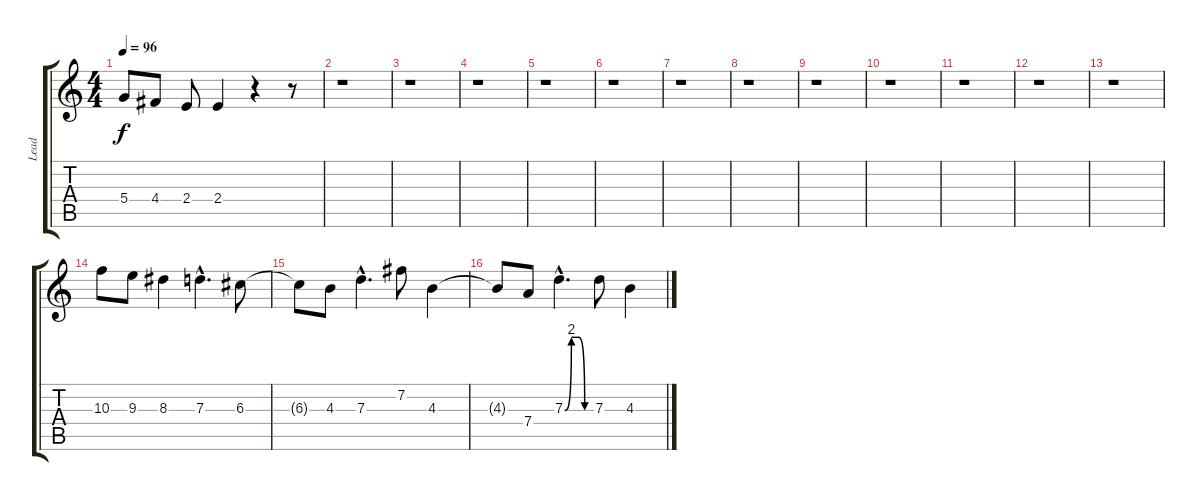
\track ("Lead" "Lead") {instrument distortionguitar}
\staff {score tabs}
\tuning (E4 B3 G3 D3 A2 E2) {hide}
\ts (4 4)
\tempo 96
\clef g2
\ks c
5.4.8{dy f} 4.4.8 2.4.8 2.4.4 r.4 r.8 |
r.1 |
r.1 |
r.1 |
r.1 |
r.1 |
r.1 |
r.1 |
r.1 |
r.1 |
r.1 |
r.1 |
r.1 |
10.3.8 9.3.8 8.3.4 7.3{hac}.4{d} 6.3.8 |
6.3{t}.8 4.3.8 7.3{hac}.4{d} 7.2.8 4.3.4 |
4.3{t}.8 7.4.8 7.3{be (custom 0 0 15 8 30 8 45 0 60 0) hac}.4{d} 7.3.8 4.3.4
